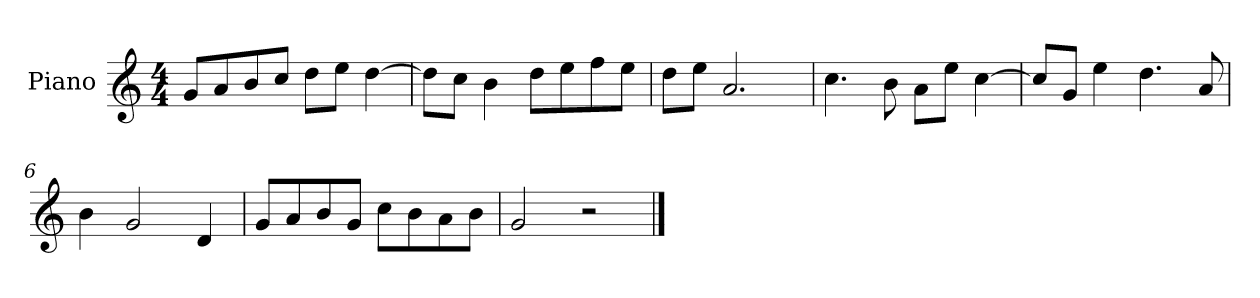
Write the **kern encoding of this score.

**kern
*part1
*staff1
*I"Piano
*I'P-no
*clefG2
*k[]
*M4/4
*MM90
=1
8g/L
8a/
8b/
8cc/J
8dd\L
8ee\J
[4dd\
=2
8dd\L]
8cc\J
4b\
8dd\L
8ee\
8ff\
8ee\J
=3
8dd\L
8ee\J
2.a/
=4
4.cc\
8b\
8a\L
8ee\J
[4cc\
=5
8cc/L]
8g/J
4ee\
4.dd\
8a/
=6
4b\
2g/
4d/
!!LO:LB:g=z
=7
8g/L
8a/
8b/
8g/J
8cc\L
8b\
8a\
8b\J
=8
2g/
2r
==
*-
